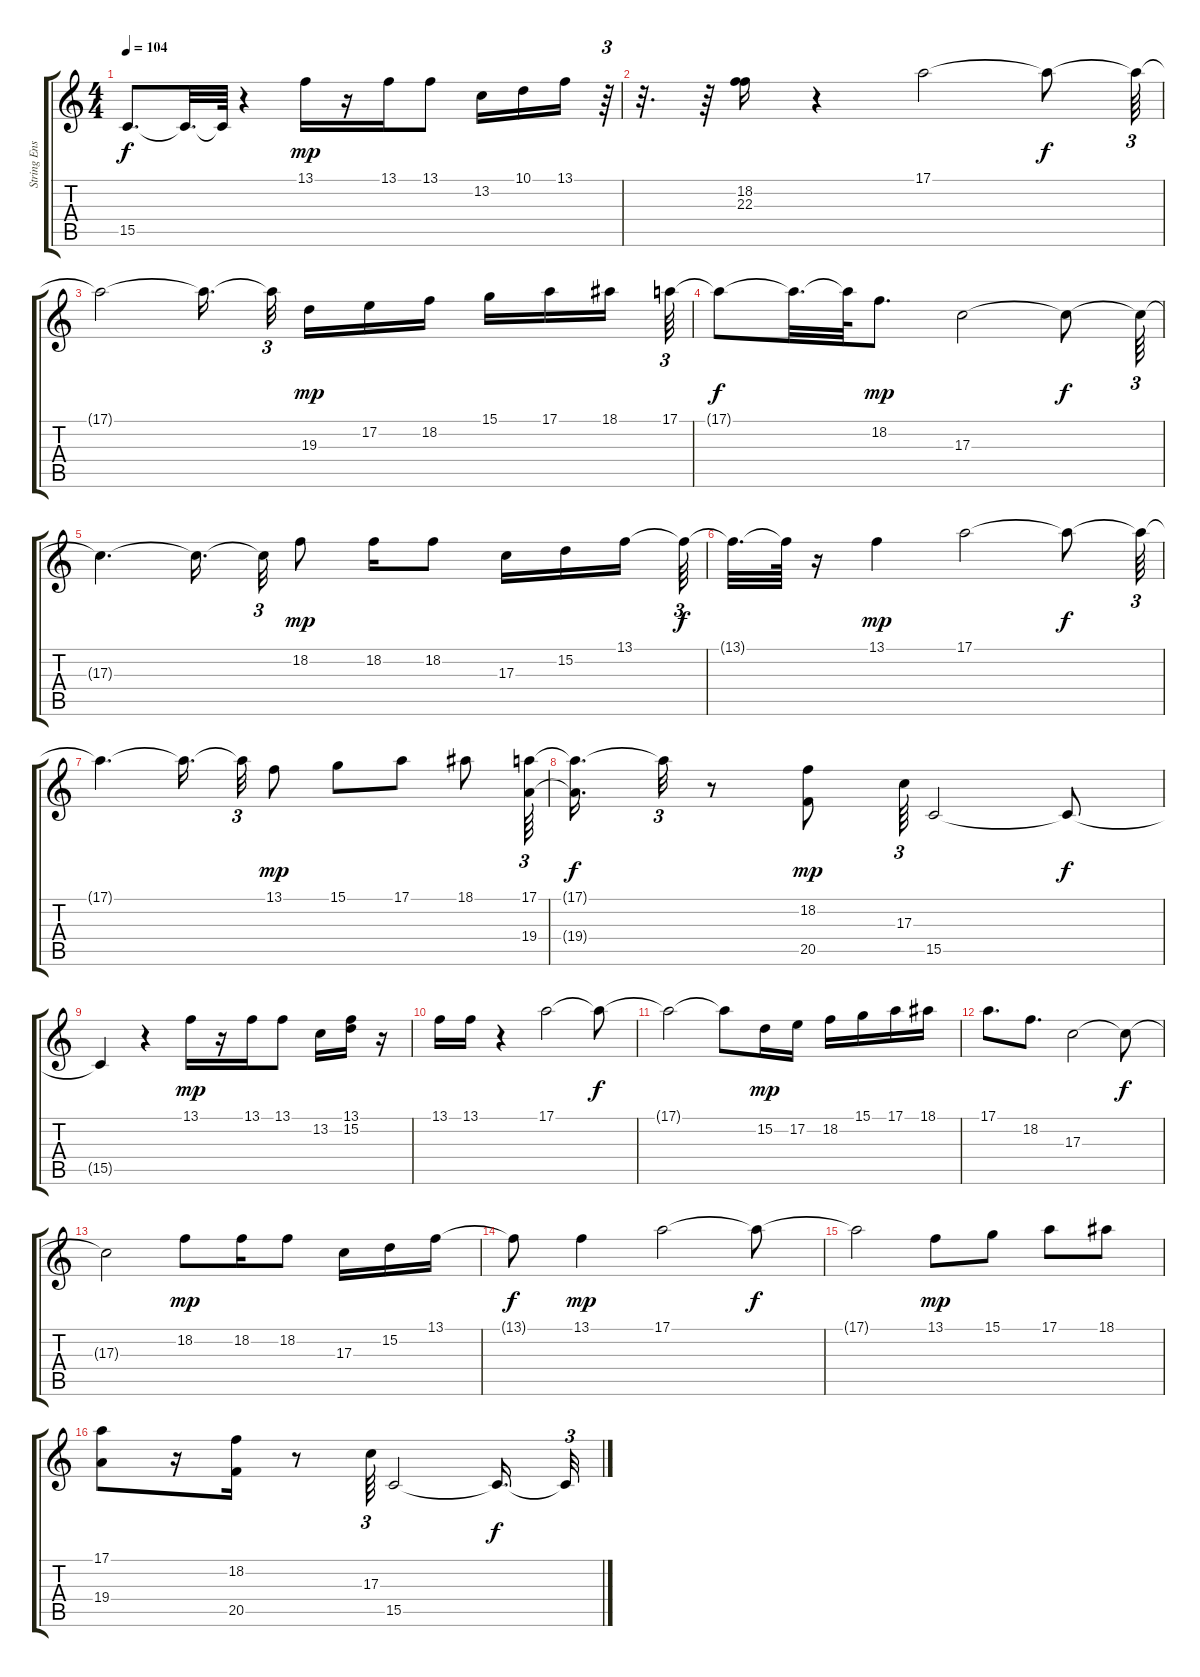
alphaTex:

\track ("String Ensemble 1" "String Ens") {instrument stringensemble1}
\staff {score tabs}
\tuning (E4 B3 G3 D3 A2 E2) {hide}
\ts (4 4)
\tempo 104
\clef g2
\ks c
15.5{t}.8{d dy f} 15.5{t}.32{d} 15.5{t}.64 r.4 13.1.16{dy mp} r.16 13.1.16 13.1.8 13.2.16 10.1.16 13.1.16 r.64{tu (3 2)} |
r.32{d} r.64 (18.2 22.3).16 r.4 17.1.2 17.1{t}.8{dy f} 17.1{t}.64{tu (3 2)} |
17.1{t}.2 17.1{t}.16{d} 17.1{t}.32{tu (3 2)} 19.3.16{dy mp} 17.2.16 18.2.16 15.1.16 17.1.16 18.1.16 17.1.64{tu (3 2)} |
17.1{t}.8{dy f} 17.1{t}.32{d} 17.1{t}.64 18.2.8{d dy mp} 17.3.2 17.3{t}.8{dy f} 17.3{t}.64{tu (3 2)} |
17.3{t}.4{d} 17.3{t}.16{d} 17.3{t}.32{tu (3 2)} 18.2.8{dy mp} 18.2.16 18.2.8 17.3.16 15.2.16 13.1.16 13.1{t}.64{tu (3 2) dy f} |
13.1{t}.32{d} 13.1{t}.64 r.16 13.1.4{dy mp} 17.1.2 17.1{t}.8{dy f} 17.1{t}.64{tu (3 2)} |
17.1{t}.4{d} 17.1{t}.16{d} 17.1{t}.32{tu (3 2)} 13.1.8{dy mp} 15.1.8 17.1.8 18.1.8 (17.1 19.4).64{tu (3 2)} |
(17.1{t} 19.4{t}).16{d dy f} 17.1{t}.32{tu (3 2)} r.8 (18.2 20.5).8{dy mp} 17.3.64{tu (3 2)} 15.5.2 15.5{t}.8{dy f} |
15.5{t}.4 r.4 13.1.16{dy mp} r.16 13.1.16 13.1.8 13.2.16 (13.1 15.2).16 r.16 |
13.1.16 13.1.16 r.4 17.1.2 17.1{t}.8{dy f} |
17.1{t}.2 17.1{t}.8 15.2.16{dy mp} 17.2.16 18.2.16 15.1.16 17.1.16 18.1.16 |
17.1.8{d} 18.2.8{d} 17.3.2 17.3{t}.8{dy f} |
17.3{t}.2 18.2.8{dy mp} 18.2.16 18.2.8 17.3.16 15.2.16 13.1.16 |
13.1{t}.8{dy f} 13.1.4{dy mp} 17.1.2 17.1{t}.8{dy f} |
17.1{t}.2 13.1.8{dy mp} 15.1.8 17.1.8 18.1.8 |
(17.1 19.4).8 r.16 (18.2 20.5).16 r.8 17.3.64{tu (3 2)} 15.5.2 15.5{t}.16{d dy f} 15.5{t}.32{tu (3 2)}
